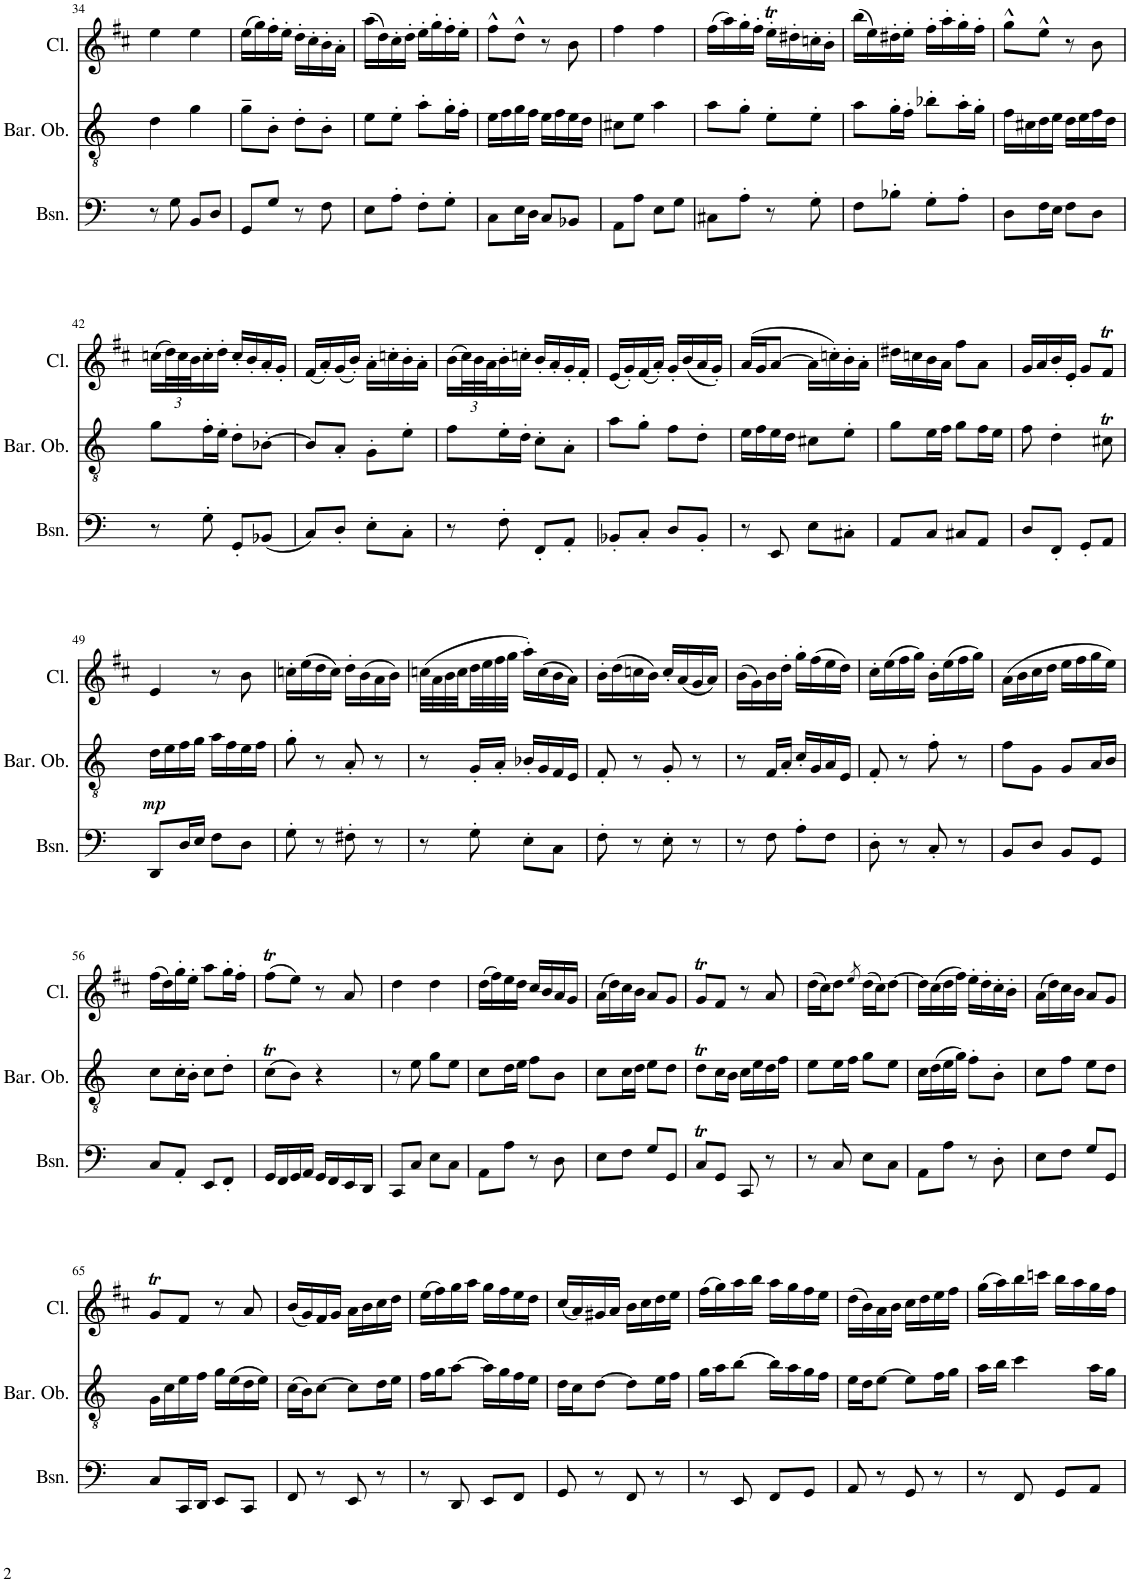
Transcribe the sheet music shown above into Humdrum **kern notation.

**kern	**kern	**dynam	**kern
*part3	*part2	*part2	*part1
*staff3	*staff2	*staff2	*staff1
*I"Bassoon	*I"Baritone Oboe	*	*I"Clarinet
*I'Bsn.	*I'Bar. Ob.	*	*I'Cl.
!!LO:PB:g=z
*clefF4	*clefGv2	*	*clefG2
*	*	*	*Trd1c2
*k[]	*k[]	*	*k[f#c#]
*M2/4	*M2/4	*	*M2/4
=34	=34	=34	=34
8r	4d\	.	4ee\
8G\	.	.	.
8BB/L	4g\	.	4ee\
8D/J	.	.	.
=35	=35	=35	=35
8GG/L	8g~\L	.	(16ee\LL
.	.	.	16gg\)
8G/J	8B'\J	.	16ff#'\
.	.	.	16ee'\JJ
8r	8d'\L	.	16dd'\LL
.	.	.	16cc#'\
8F\	8B'\J	.	16b'\
.	.	.	16a'\JJ
=36	=36	=36	=36
8E\L	8e\L	.	(16aa\LL
.	.	.	16dd\)
8A'\J	8e'\J	.	16cc#'\
.	.	.	16dd'\JJ
8F'\L	8a'\L	.	16ee'\LL
.	.	.	16gg'\
8G'\J	16g'\L	.	16ff#'\
.	16f'\JJ	.	16ee'\JJ
=37	=37	=37	=37
8C\L	16e\LL	.	8ff#^^\L
.	16f\	.	.
16E\L	16g\	.	8dd^^\J
16D\JJ	16f\JJ	.	.
8C/L	16e\LL	.	8r
.	16f\	.	.
8BB-X/J	16e\	.	8b\
.	16d\JJ	.	.
=38	=38	=38	=38
8AA\L	8c#X\L	.	4ff#\
8A\J	8e\J	.	.
8E\L	4a\	.	4ff#\
8G\J	.	.	.
=39	=39	=39	=39
8C#X\L	8a\L	.	(16ff#\LL
.	.	.	16aa\)
8A'\J	8g'\J	.	16gg'\
.	.	.	16ff#'\JJ
8r	8e'\L	.	16eeT'\LL
.	.	.	16dd#X'\
8G'\	8e'\J	.	16ccn'\
.	.	.	16b'\JJ
=40	=40	=40	=40
8F\L	8a\L	.	(16bb\LL
.	.	.	16ee\)
8B-X'\J	16g'\L	.	16dd#X'\
.	16f'\JJ	.	16ee'\JJ
8G'\L	8b-X'\L	.	16ff#'\LL
.	.	.	16aa'\
8A'\J	16a'\L	.	16gg'\
.	16g'\JJ	.	16ff#'\JJ
=41	=41	=41	=41
8D\L	16f\LL	.	8gg^^\L
.	16c#X\	.	.
16F\L	16d\	.	8ee^^\J
16E\JJ	16e\JJ	.	.
8F\L	16d\LL	.	8r
.	16e\	.	.
8D\J	16f\	.	8b\
.	16d\JJ	.	.
!!LO:LB:g=z
=42	=42	=42	=42
8r	8g\L	.	(16ccn\LL
*	*	*	*Xbrackettup
.	.	.	48dd\L)
.	.	.	48cc\
.	.	.	48b\J
8G'\	16f'\L	.	16cc'\
.	16e'\JJ	.	16dd'\JJ
8GG'/L	8d'\L	.	16cc'/LL
.	.	.	16b'/
(8BB-X/J	[8B-X'\J	.	16a'/
.	.	.	16g'/JJ
=43	=43	=43	=43
8C/L)	8B-/L]	.	(16f#/LL
.	.	.	16a'/)
8D'/J	8A'/J	.	(16g/
.	.	.	16b'/JJ)
8E'\L	8G'\L	.	16a'\LL
.	.	.	16ccn'\
8C'\J	8e'\J	.	16b'\
.	.	.	16a'\JJ
=44	=44	=44	=44
8r	8f\L	.	(16b\LL
.	.	.	48cc#\L)
.	.	.	48b\
.	.	.	48a\J
8F'\	16e'\L	.	16b'\
.	16d'\JJ	.	16ccn'\JJ
8FF'/L	8c'\L	.	16b'/LL
.	.	.	16a'/
8AA'/J	8A'\J	.	16g'/
.	.	.	16f#'/JJ
=45	=45	=45	=45
8BB-X'/L	8a\L	.	(16e/LL
.	.	.	16g'/)
8C'/J	8g'\J	.	(16f#/
.	.	.	16a'/JJ)
8D/L	8f\L	.	16g'/LL
.	.	.	(16b/
8BB-'/J	8d'\J	.	16a/
.	.	.	16g'/JJ)
=46	=46	=46	=46
8r	16e\LL	.	(16a/LL
.	16f\	.	16g/J
8EE/	16e\	.	[8a/J
.	16d\JJ	.	.
8E\L	8c#X\L	.	16a\LL]
.	.	.	16ccn'\)
8C#X'\J	8e'\J	.	16b'\
.	.	.	16a'\JJ
=47	=47	=47	=47
8AA/L	8g\L	.	16dd#X\LL
.	.	.	16ccn\
8C/J	16e\L	.	16b\
.	16f\JJ	.	16a\JJ
8C#X/L	8g\L	.	8ff#\L
8AA/J	16f\L	.	8a\J
.	16e\JJ	.	.
=48	=48	=48	=48
8D/L	8f\	.	16g/LL
.	.	.	16a/
8FF'/J	4d'\	.	16b'/
.	.	.	16e'/JJ
8GG'/L	.	.	8g/L
8AA/J	8c#Xt\	.	8f#t/J
!!LO:LB:g=z
=49	=49	=49	=49
!	!	!LO:DY:b	!
8DD/L	16d\LL	mp	4e/
.	16e\	.	.
16D/L	16f\	.	.
16E/JJ	16g\JJ	.	.
8F\L	16a\LL	.	8r
.	16f\	.	.
8D\J	16e\	.	8b\
.	16f\JJ	.	.
=50	=50	=50	=50
8G'\	8g'\	.	16ccn'\LL
.	.	.	(16ee\
8r	8r	.	16dd\
.	.	.	16cc\JJ)
8F#X'\	8A'/	.	16dd'\LL
.	.	.	(16b\
8r	8r	.	16a\
.	.	.	16b\JJ)
=51	=51	=51	=51
8r	8r	.	(32ccn\LLL
.	.	.	32a\
.	.	.	32b\
.	.	.	32cc\
8G'\	16G'/LL	.	32dd\
.	.	.	32ee\
.	16A'/JJ	.	32ff#\
.	.	.	32gg\JJJ
8E'\L	16B-X'/LL	.	16aa'\LL)
.	16G/	.	(16cc\
8C\J	16F/	.	16b\
.	16E/JJ	.	16a\JJ)
=52	=52	=52	=52
8F'\	8F'/	.	16b'\LL
.	.	.	(16dd\
8r	8r	.	16ccn\
.	.	.	16b\JJ)
8E'\	8G'/	.	16cc'/LL
.	.	.	(16a/
8r	8r	.	16g/
.	.	.	16a/JJ)
=53	=53	=53	=53
8r	8r	.	(16b\LL
.	.	.	16g\)
8F\	16F/LL	.	16b\
.	16A'/JJ	.	16dd'\JJ
8A'\L	16c'/LL	.	16gg'\LL
.	16G/	.	(16ff#\
8F\J	16A/	.	16ee\
.	16E/JJ	.	16dd\JJ)
=54	=54	=54	=54
8D'\	8F'/	.	16cc#'\LL
.	.	.	(16ee\
8r	8r	.	16ff#\
.	.	.	16gg\JJ)
8C'/	8f'\	.	16b'\LL
.	.	.	(16ee\
8r	8r	.	16ff#\
.	.	.	16gg\JJ)
=55	=55	=55	=55
8BB/L	8f\L	.	(16a\LL
.	.	.	16b\
8D/J	8G\J	.	16cc#\
.	.	.	16dd\JJ
8BB/L	8G/L	.	16ee\LL
.	.	.	16ff#\
8GG/J	16A/L	.	16gg\
.	16B/JJ	.	16ee\JJ)
!!LO:LB:g=z
=56	=56	=56	=56
8C/L	8c\L	.	(16ff#\LL
.	.	.	16dd\)
8AA'/J	16c'\L	.	16gg'\
.	16B'\JJ	.	16ee'\JJ
8EE/L	8c\L	.	8aa\L
8FF'/J	8d'\J	.	16gg'\L
.	.	.	16ff#'\JJ
=57	=57	=57	=57
16GG/LL	(8cT\L	.	(8ff#t\L
16FF/	.	.	.
16GG/	8B\J)	.	8ee\J)
16AA/JJ	.	.	.
16GG/LL	4r	.	8r
16FF/	.	.	.
16EE/	.	.	8a/
16DD/JJ	.	.	.
=58	=58	=58	=58
8CC/L	8r	.	4dd\
8C/J	8e\	.	.
8E\L	8g\L	.	4dd\
8C\J	8e\J	.	.
=59	=59	=59	=59
8AA\L	8c\L	.	(16dd\LL
.	.	.	16ff#\)
8A\J	16d\L	.	16ee\
.	16e\JJ	.	16dd\JJ
8r	8f\L	.	16cc#/LL
.	.	.	16b/
8D\	8B\J	.	16a/
.	.	.	16g/JJ
=60	=60	=60	=60
8E\L	8c\L	.	(16a\LL
.	.	.	16dd\)
8F\J	16c\L	.	16cc#\
.	16d\JJ	.	16b\JJ
8G/L	8e\L	.	8a/L
8GG/J	8d\J	.	8g/J
=61	=61	=61	=61
8CT/L	8dT\L	.	8gT/L
8GG/J	16c\L	.	8f#/J
.	16B\JJ	.	.
8CC/	16c\LL	.	8r
.	16e\	.	.
8r	16d\	.	8a/
.	16f\JJ	.	.
=62	=62	=62	=62
8r	8e\L	.	(16dd\LL
.	.	.	16cc#\J)
8C/	16e\L	.	8dd\J
.	16f\JJ	.	.
.	.	.	8qee/
8E\L	8g\L	.	(16dd\LL
.	.	.	16cc#\J)
8C\J	8e\J	.	[8dd\J
=63	=63	=63	=63
8AA\L	16c\LL	.	16dd\LL]
.	(16d\	.	(16cc#\
8A\J	16e\	.	16dd\
.	16g\JJ)	.	16ff#\JJ)
8r	8f'\L	.	16ee'\LL
.	.	.	16dd'\
8D'\	8B'\J	.	16cc#'\
.	.	.	16b'\JJ
=64	=64	=64	=64
8E\L	8c\L	.	(16a\LL
.	.	.	16dd\)
8F\J	8f\J	.	16cc#\
.	.	.	16b\JJ
8G/L	8e\L	.	8a/L
8GG/J	8d\J	.	8g/J
!!LO:LB:g=z
=65	=65	=65	=65
8C/L	16G\LL	.	8gT/L
.	16c\	.	.
16CC/L	16e\	.	8f#/J
16DD/JJ	16f\JJ	.	.
8EE/L	16g\LL	.	8r
.	(16e\	.	.
8CC/J	16d\	.	8a/
.	16e\JJ)	.	.
=66	=66	=66	=66
8FF/	(16c\LL	.	(16b/LL
.	16B\J)	.	16g/)
8r	[8c\J	.	16f#/
.	.	.	16g/JJ
8EE/	8c\L]	.	16a\LL
.	.	.	16b\
8r	16d\L	.	16cc#\
.	16e\JJ	.	16dd\JJ
=67	=67	=67	=67
8r	16f\LL	.	(16ee\LL
.	16g\J	.	16ff#\)
8DD/	[8a\J	.	16gg\
.	.	.	16aa\JJ
8EE/L	16a\LL]	.	16gg\LL
.	16g\	.	16ff#\
8FF/J	16f\	.	16ee\
.	16e\JJ	.	16dd\JJ
=68	=68	=68	=68
8GG/	16d\LL	.	(16cc#/LL
.	16c\J	.	16a/)
8r	[8d\J	.	16g#X/
.	.	.	16a/JJ
8FF/	8d\L]	.	16b\LL
.	.	.	16cc#\
8r	16e\L	.	16dd\
.	16f\JJ	.	16ee\JJ
=69	=69	=69	=69
8r	16g\LL	.	(16ff#\LL
.	16a\J	.	16gg\)
8EE/	[8b\J	.	16aa\
.	.	.	16bb\JJ
8FF/L	16b\LL]	.	16aa\LL
.	16a\	.	16gg\
8GG/J	16g\	.	16ff#\
.	16f\JJ	.	16ee\JJ
=70	=70	=70	=70
8AA/	16e\LL	.	(16dd\LL
.	16d\J	.	16b\)
8r	[8e\J	.	16a\
.	.	.	16b\JJ
8GG/	8e\L]	.	16cc#\LL
.	.	.	16dd\
8r	16f\L	.	16ee\
.	16g\JJ	.	16ff#\JJ
=71	=71	=71	=71
8r	16a\LL	.	(16gg\LL
.	16b\JJ	.	16aa\)
8FF/	4cc\	.	16bb\
.	.	.	16cccn\JJ
8GG/L	.	.	16bb\LL
.	.	.	16aa\
8AA/J	16a\LL	.	16gg\
.	16g\JJ	.	16ff#\JJ
=	=	=	=
*-	*-	*-	*-
